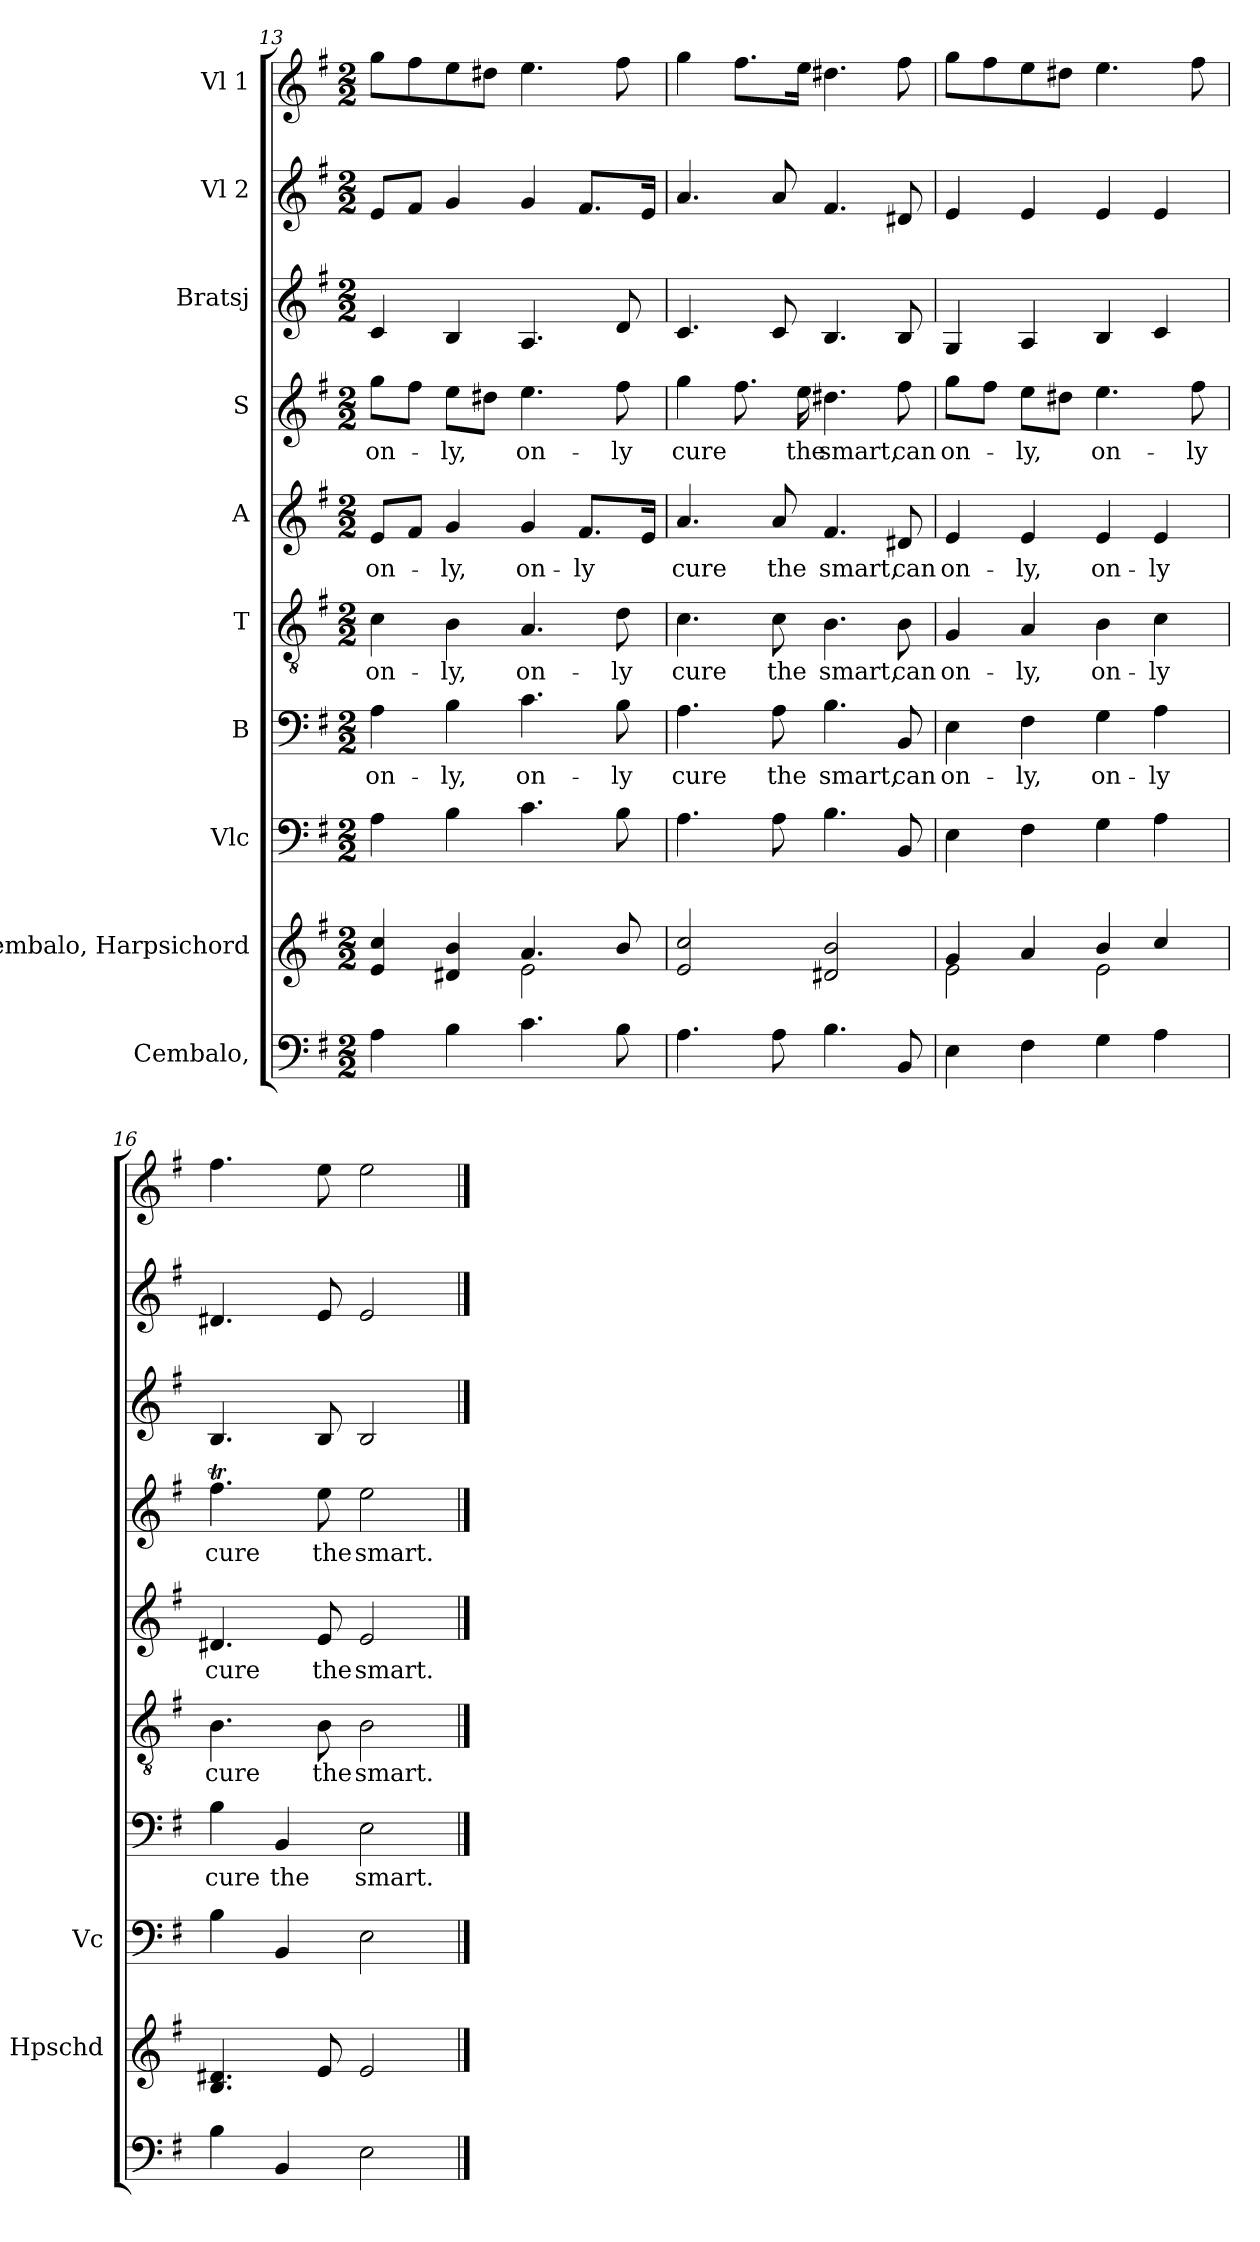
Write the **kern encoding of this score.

**kern	**kern	**kern	**kern	**text	**kern	**text	**kern	**text	**kern	**text	**kern	**kern	**kern
*part10	*part9	*part8	*part7	*part7	*part6	*part6	*part5	*part5	*part4	*part4	*part3	*part2	*part1
*staff10	*staff9	*staff8	*staff7	*staff7	*staff6	*staff6	*staff5	*staff5	*staff4	*staff4	*staff3	*staff2	*staff1
*I"Cembalo,	*I"Cembalo, Harpsichord	*I"Vlc	*I"B	*	*I"T	*	*I"A	*	*I"S	*	*I"Bratsj	*I"Vl 2	*I"Vl 1
*	*I'Hpschd	*I'Vc	*	*	*	*	*	*	*	*	*	*	*
*clefF4	*clefG2	*clefF4	*clefF4	*	*clefGv2	*	*clefG2	*	*clefG2	*	*clefG2	*clefG2	*clefG2
*k[f#]	*k[f#]	*k[f#]	*k[f#]	*	*k[f#]	*	*k[f#]	*	*k[f#]	*	*k[f#]	*k[f#]	*k[f#]
*M2/2	*M2/2	*M2/2	*M2/2	*	*M2/2	*	*M2/2	*	*M2/2	*	*M2/2	*M2/2	*M2/2
=13	=13	=13	=13	=13	=13	=13	=13	=13	=13	=13	=13	=13	=13
*	*^	*	*	*	*	*	*	*	*	*	*	*	*
!	!	!	!	!	!LO:LY:b	!	!LO:LY:b	!	!LO:LY:b	!	!LO:LY:b	!	!	!
4A\	4e/ 4cc/	2ryy	4A\	4A\	on-	4c\	on-	8e/L	on-	8gg\L	on-	4c/	8e/L	8gg\L
.	.	.	.	.	.	.	.	8f#/J	.	8ff#\J	.	.	8f#/J	8ff#\
!	!	!	!	!	!LO:LY:b	!	!LO:LY:b	!	!LO:LY:b	!	!LO:LY:b	!	!	!
4B\	4d#X/ 4b/	.	4B\	4B\	-ly,	4B\	-ly,	4g/	-ly,	8ee\L	-ly,	4B/	4g/	8ee\
.	.	.	.	.	.	.	.	.	.	8dd#X\J	.	.	.	8dd#X\J
!	!	!	!	!	!LO:LY:b	!	!LO:LY:b	!	!LO:LY:b	!	!LO:LY:b	!	!	!
4.c\	4.a/	2e\	4.c\	4.c\	on-	4.A/	on-	4g/	on-	4.ee\	on-	4.A/	4g/	4.ee\
!	!	!	!	!	!	!	!	!	!LO:LY:b	!	!	!	!	!
.	.	.	.	.	.	.	.	8.f#/L	-ly	.	.	.	8.f#/L	.
!	!	!	!	!	!LO:LY:b	!	!LO:LY:b	!	!	!	!LO:LY:b	!	!	!
8B\	8b/	.	8B\	8B\	-ly	8d\	-ly	.	.	8ff#\	-ly	8d/	.	8ff#\
.	.	.	.	.	.	.	.	16e/Jk	.	.	.	.	16e/Jk	.
*	*v	*v	*	*	*	*	*	*	*	*	*	*	*	*
=14	=14	=14	=14	=14	=14	=14	=14	=14	=14	=14	=14	=14	=14
!	!	!	!	!LO:LY:b	!	!LO:LY:b	!	!LO:LY:b	!	!LO:LY:b	!	!	!
4.A\	2e/ 2cc/	4.A\	4.A\	cure	4.c\	cure	4.a/	cure	4gg\	cure	4.c/	4.a/	4gg\
.	.	.	.	.	.	.	.	.	8.ff#\	.	.	.	8.ff#\L
!	!	!	!	!LO:LY:b	!	!LO:LY:b	!	!LO:LY:b	!	!	!	!	!
8A\	.	8A\	8A\	the	8c\	the	8a/	the	.	.	8c/	8a/	.
!	!	!	!	!	!	!	!	!	!	!LO:LY:b	!	!	!
.	.	.	.	.	.	.	.	.	16ee\	the	.	.	16ee\Jk
!	!	!	!	!LO:LY:b	!	!LO:LY:b	!	!LO:LY:b	!	!LO:LY:b	!	!	!
4.B\	2d#X/ 2b/	4.B\	4.B\	smart,	4.B\	smart,	4.f#/	smart,	4.dd#X\	smart,	4.B/	4.f#/	4.dd#X\
!	!	!	!	!LO:LY:b	!	!LO:LY:b	!	!LO:LY:b	!	!LO:LY:b	!	!	!
8BB/	.	8BB/	8BB/	can	8B\	can	8d#X/	can	8ff#\	can	8B/	8d#X/	8ff#\
=15	=15	=15	=15	=15	=15	=15	=15	=15	=15	=15	=15	=15	=15
*	*^	*	*	*	*	*	*	*	*	*	*	*	*
!	!	!	!	!	!LO:LY:b	!	!LO:LY:b	!	!LO:LY:b	!	!LO:LY:b	!	!	!
4E\	4g/	2e\	4E\	4E\	on-	4G/	on-	4e/	on-	8gg\L	on-	4G/	4e/	8gg\L
.	.	.	.	.	.	.	.	.	.	8ff#\J	.	.	.	8ff#\
!	!	!	!	!	!LO:LY:b	!	!LO:LY:b	!	!LO:LY:b	!	!LO:LY:b	!	!	!
4F#\	4a/	.	4F#\	4F#\	-ly,	4A/	-ly,	4e/	-ly,	8ee\L	-ly,	4A/	4e/	8ee\
.	.	.	.	.	.	.	.	.	.	8dd#X\J	.	.	.	8dd#X\J
!	!	!	!	!	!LO:LY:b	!	!LO:LY:b	!	!LO:LY:b	!	!LO:LY:b	!	!	!
4G\	4b/	2e\	4G\	4G\	on-	4B\	on-	4e/	on-	4.ee\	on-	4B/	4e/	4.ee\
!	!	!	!	!	!LO:LY:b	!	!LO:LY:b	!	!LO:LY:b	!	!	!	!	!
4A\	4cc/	.	4A\	4A\	-ly	4c\	-ly	4e/	-ly	.	.	4c/	4e/	.
!	!	!	!	!	!	!	!	!	!	!	!LO:LY:b	!	!	!
.	.	.	.	.	.	.	.	.	.	8ff#\	-ly	.	.	8ff#\
*	*v	*v	*	*	*	*	*	*	*	*	*	*	*	*
!!LO:PB:g=z
=16	=16	=16	=16	=16	=16	=16	=16	=16	=16	=16	=16	=16	=16
!	!	!	!	!LO:LY:b	!	!LO:LY:b	!	!LO:LY:b	!	!LO:LY:b	!	!	!
4B\	4.B/ 4.d#X/	4B\	4B\	cure	4.B\	cure	4.d#X/	cure	4.ff#t\	cure	4.B/	4.d#X/	4.ff#\
!	!	!	!	!LO:LY:b	!	!	!	!	!	!	!	!	!
4BB/	.	4BB/	4BB/	the	.	.	.	.	.	.	.	.	.
!	!	!	!	!	!	!LO:LY:b	!	!LO:LY:b	!	!LO:LY:b	!	!	!
.	8e/	.	.	.	8B\	the	8e/	the	8ee\	the	8B/	8e/	8ee\
!	!	!	!	!LO:LY:b	!	!LO:LY:b	!	!LO:LY:b	!	!LO:LY:b	!	!	!
2E\	2e/	2E\	2E\	smart.	2B\	smart.	2e/	smart.	2ee\	smart.	2B/	2e/	2ee\
==	==	==	==	==	==	==	==	==	==	==	==	==	==
*-	*-	*-	*-	*-	*-	*-	*-	*-	*-	*-	*-	*-	*-
